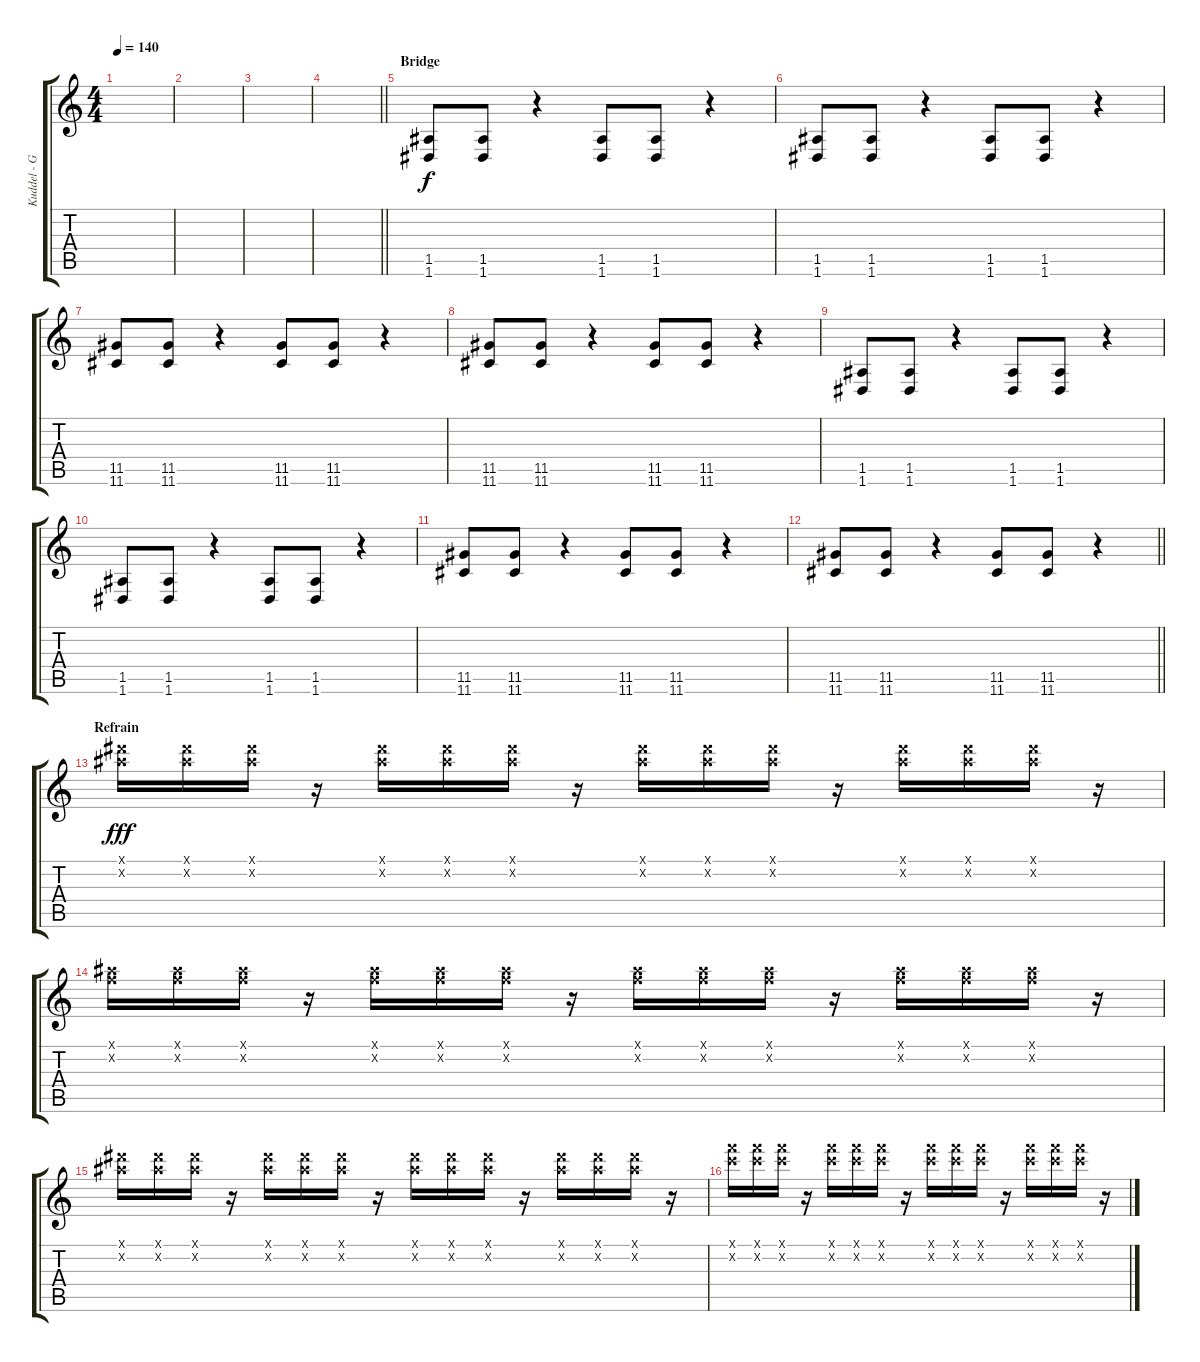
\track ("Kuddel - Guitar" "Kuddel - G") {instrument overdrivenguitar}
\staff {score tabs}
\tuning (E4 B3 G3 D3 A2 D2) {hide}
\ts (4 4)
\tempo 140
\clef g2
\ks c
|
|
|
\barLineRight lightlight
|
\section ("" "Bridge")
(1.5 1.6).8{dy f} (1.5 1.6).8 r.4 (1.5 1.6).8 (1.5 1.6).8 r.4 |
(1.5 1.6).8 (1.5 1.6).8 r.4 (1.5 1.6).8 (1.5 1.6).8 r.4 |
(11.5 11.6).8 (11.5 11.6).8 r.4 (11.5 11.6).8 (11.5 11.6).8 r.4 |
(11.5 11.6).8 (11.5 11.6).8 r.4 (11.5 11.6).8 (11.5 11.6).8 r.4 |
(1.5 1.6).8 (1.5 1.6).8 r.4 (1.5 1.6).8 (1.5 1.6).8 r.4 |
(1.5 1.6).8 (1.5 1.6).8 r.4 (1.5 1.6).8 (1.5 1.6).8 r.4 |
(11.5 11.6).8 (11.5 11.6).8 r.4 (11.5 11.6).8 (11.5 11.6).8 r.4 |
\barLineRight lightlight
(11.5 11.6).8 (11.5 11.6).8 r.4 (11.5 11.6).8 (11.5 11.6).8 r.4 |
\section ("" "Refrain")
(11.1{x} 11.2{x}).16{dy fff volume 3} (11.1{x} 11.2{x}).16 (11.1{x} 11.2{x}).16 r.16 (11.1{x} 11.2{x}).16 (11.1{x} 11.2{x}).16 (11.1{x} 11.2{x}).16 r.16 (11.1{x} 11.2{x}).16{volume 4} (11.1{x} 11.2{x}).16 (11.1{x} 11.2{x}).16 r.16 (11.1{x} 11.2{x}).16 (11.1{x} 11.2{x}).16 (11.1{x} 11.2{x}).16 r.16 |
(6.1{x} 6.2{x}).16 (6.1{x} 6.2{x}).16 (6.1{x} 6.2{x}).16 r.16 (6.1{x} 6.2{x}).16 (6.1{x} 6.2{x}).16 (6.1{x} 6.2{x}).16 r.16 (6.1{x} 6.2{x}).16 (6.1{x} 6.2{x}).16 (6.1{x} 6.2{x}).16 r.16 (6.1{x} 6.2{x}).16 (6.1{x} 6.2{x}).16 (6.1{x} 6.2{x}).16 r.16 |
(11.1{x} 11.2{x}).16 (11.1{x} 11.2{x}).16 (11.1{x} 11.2{x}).16 r.16 (11.1{x} 11.2{x}).16 (11.1{x} 11.2{x}).16 (11.1{x} 11.2{x}).16 r.16 (11.1{x} 11.2{x}).16 (11.1{x} 11.2{x}).16 (11.1{x} 11.2{x}).16 r.16 (11.1{x} 11.2{x}).16 (11.1{x} 11.2{x}).16 (11.1{x} 11.2{x}).16 r.16 |
(13.1{x} 13.2{x}).16 (13.1{x} 13.2{x}).16 (13.1{x} 13.2{x}).16 r.16 (13.1{x} 13.2{x}).16 (13.1{x} 13.2{x}).16 (13.1{x} 13.2{x}).16 r.16 (13.1{x} 13.2{x}).16 (13.1{x} 13.2{x}).16 (13.1{x} 13.2{x}).16 r.16 (13.1{x} 13.2{x}).16 (13.1{x} 13.2{x}).16 (13.1{x} 13.2{x}).16 r.16
